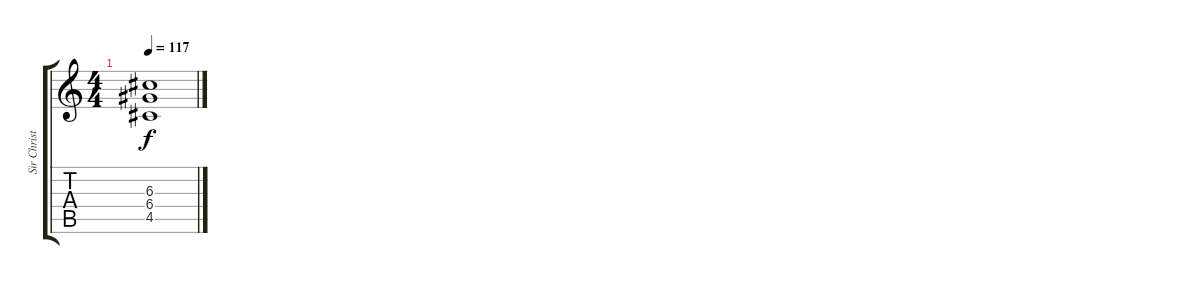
\track ("Sir Christus" "Sir Christ") {instrument overdrivenguitar}
\staff {score tabs}
\tuning (E4 B3 G3 D3 A2 E2) {hide}
\ts (4 4)
\tempo 117
\clef g2
\ks c
(6.3{t} 6.4{t} 4.5{t}).1{dy f}
